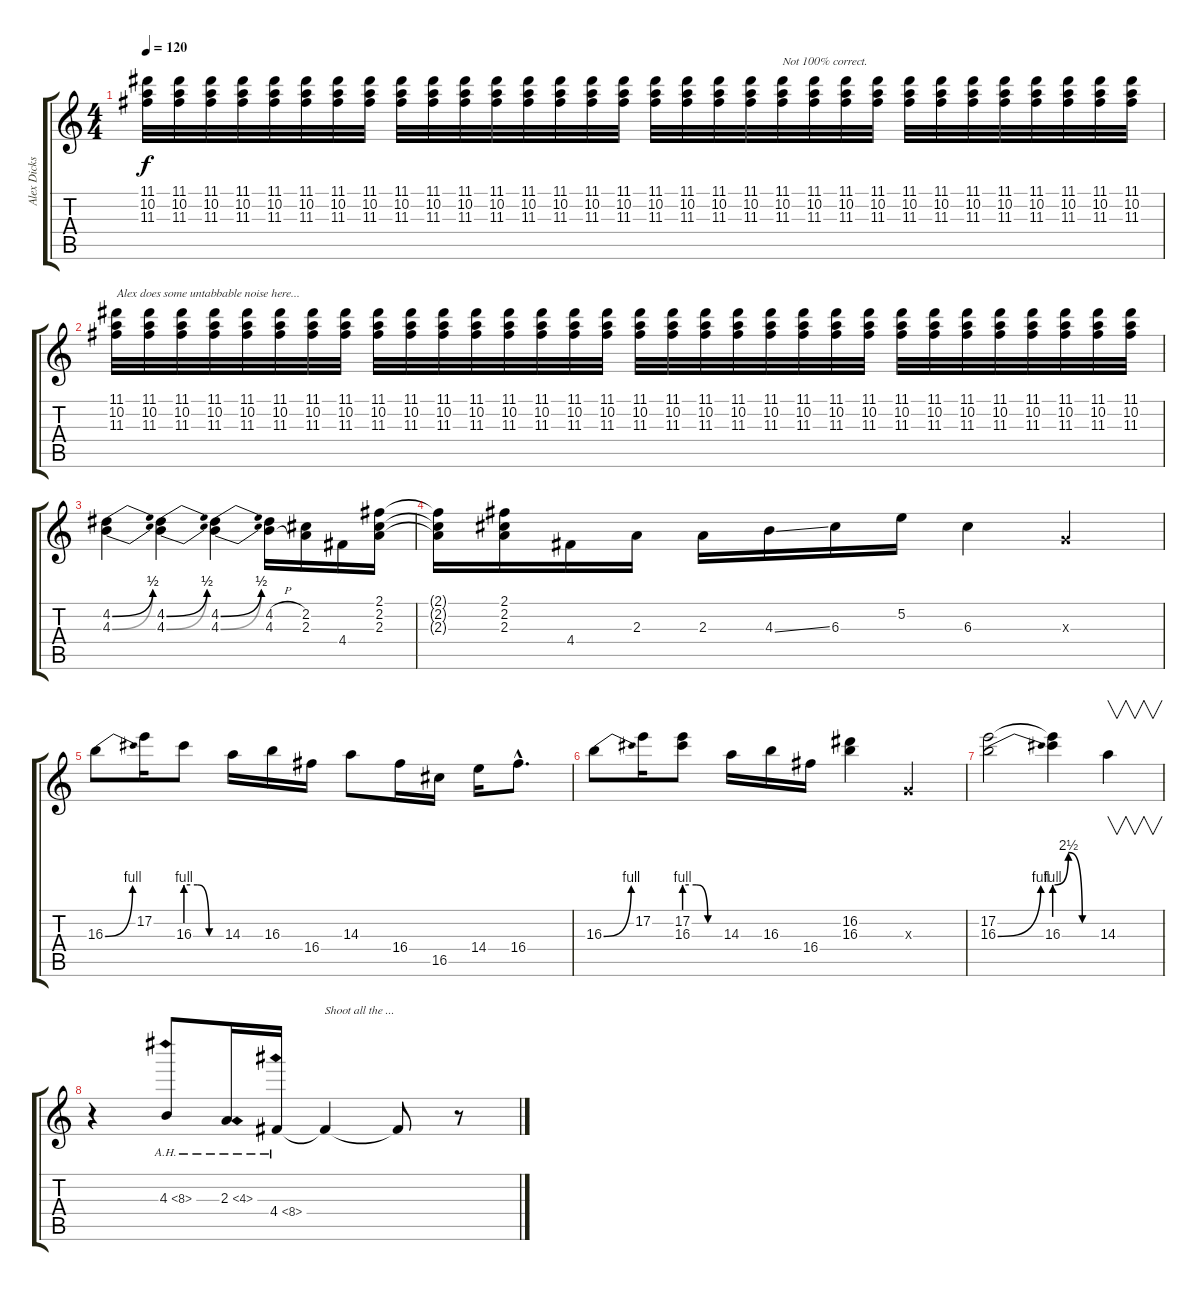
\track ("Alex Dickson (Guitar)" "Alex Dicks") {instrument distortionguitar}
\staff {score tabs}
\tuning (E4 B3 G3 D3 A2 E2) {hide}
\ts (4 4)
\tempo 120
\clef g2
\ks c
(11.1 10.2 11.3).32{dy f} (11.1 10.2 11.3).32 (11.1 10.2 11.3).32 (11.1 10.2 11.3).32 (11.1 10.2 11.3).32 (11.1 10.2 11.3).32 (11.1 10.2 11.3).32 (11.1 10.2 11.3).32 (11.1 10.2 11.3).32 (11.1 10.2 11.3).32 (11.1 10.2 11.3).32 (11.1 10.2 11.3).32 (11.1 10.2 11.3).32 (11.1 10.2 11.3).32 (11.1 10.2 11.3).32 (11.1 10.2 11.3).32 (11.1 10.2 11.3).32 (11.1 10.2 11.3).32 (11.1 10.2 11.3).32 (11.1 10.2 11.3).32 (11.1 10.2 11.3).32{txt "Not 100% correct."} (11.1 10.2 11.3).32 (11.1 10.2 11.3).32 (11.1 10.2 11.3).32 (11.1 10.2 11.3).32 (11.1 10.2 11.3).32 (11.1 10.2 11.3).32 (11.1 10.2 11.3).32 (11.1 10.2 11.3).32 (11.1 10.2 11.3).32 (11.1 10.2 11.3).32 (11.1 10.2 11.3).32 |
(11.1 10.2 11.3).32{txt "Alex does some untabbable noise here..."} (11.1 10.2 11.3).32 (11.1 10.2 11.3).32 (11.1 10.2 11.3).32 (11.1 10.2 11.3).32 (11.1 10.2 11.3).32 (11.1 10.2 11.3).32 (11.1 10.2 11.3).32 (11.1 10.2 11.3).32 (11.1 10.2 11.3).32 (11.1 10.2 11.3).32 (11.1 10.2 11.3).32 (11.1 10.2 11.3).32 (11.1 10.2 11.3).32 (11.1 10.2 11.3).32 (11.1 10.2 11.3).32 (11.1 10.2 11.3).32 (11.1 10.2 11.3).32 (11.1 10.2 11.3).32 (11.1 10.2 11.3).32 (11.1 10.2 11.3).32 (11.1 10.2 11.3).32 (11.1 10.2 11.3).32 (11.1 10.2 11.3).32 (11.1 10.2 11.3).32 (11.1 10.2 11.3).32 (11.1 10.2 11.3).32 (11.1 10.2 11.3).32 (11.1 10.2 11.3).32 (11.1 10.2 11.3).32 (11.1 10.2 11.3).32 (11.1 10.2 11.3).32 |
(4.2{be (bend 0 0 60 2)} 4.3{be (bend 0 0 60 2)}).4 (4.2{be (bend 0 0 60 2)} 4.3{be (bend 0 0 60 2)}).4 (4.2{be (bend 0 0 60 2)} 4.3{be (bend 0 0 60 2)}).4 (4.2{h} 4.3{h}).16 (2.2 2.3).16 4.4.16 (2.1 2.2 2.3).16 |
(2.1{t} 2.2{t} 2.3{t}).16 (2.1 2.2 2.3).16 4.4.16 2.3.16 2.3.16 4.3{ss}.16 6.3.16 5.2.16 6.3.4 0.3{x}.4 |
16.3{be (bend 0 0 60 4)}.8 17.2.16 16.3{be (custom 0 4 20 4 40 0 60 0)}.8 14.3.16 16.3.16 16.4.16 14.3.8 16.4.16 16.5.16 14.4.16 16.4{hac}.8{d} |
16.3{be (bend 0 0 60 4)}.8 17.2.16 (17.2 16.3{be (custom 0 4 20 4 40 0 60 0)}).8 14.3.16 16.3.16 16.4.16 (16.2 16.3).4 0.3{x}.4 |
(17.2 16.3{be (bend 0 0 60 4)}).2 (17.2{t} 16.3{be (custom 0 4 20 10 40 0 60 0)}).4 14.3.4{v} |
r.4 4.3{ah 4}.8 2.3{ah 2}.16 4.4{ah 4}.16 4.4{t}.4{txt "Shoot all the ..."} 4.4{t}.8 r.8
